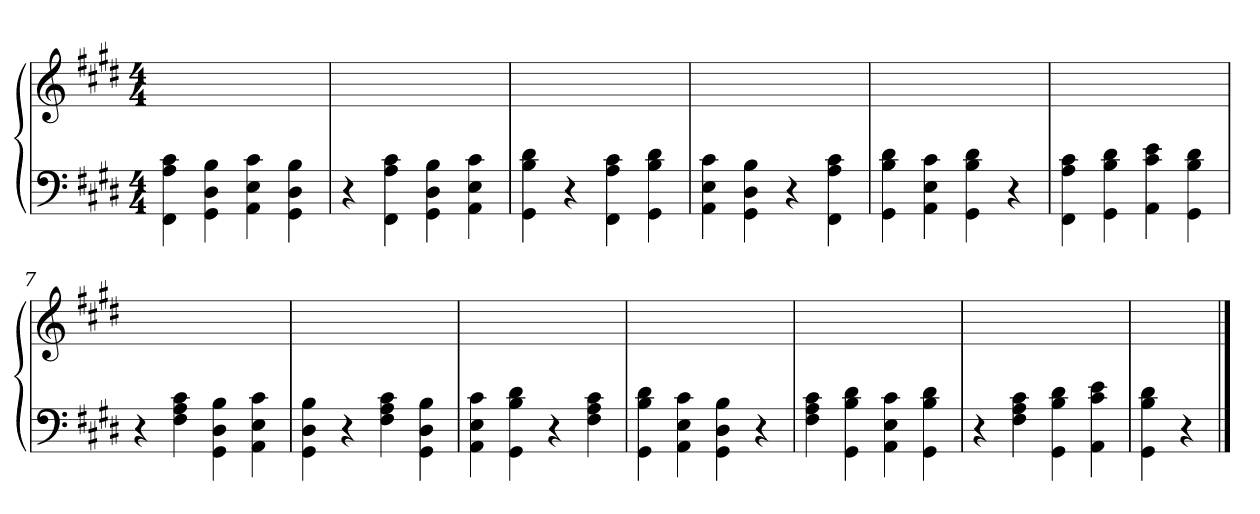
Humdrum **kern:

**kern	**kern
*part2	*part1
*staff2	*staff1
*clefF4	*clefG2
*k[f#c#g#d#]	*k[f#c#g#d#]
*E:	*E:
*M4/4	*M4/4
*MM60	*MM60
=1	=1
4FF# 4A 4c#	1ryy
4GG# 4D# 4B	.
4AA 4E 4c#	.
4GG# 4D# 4B	.
=2	=2
4r	1ryy
4FF# 4A 4c#	.
4GG# 4D# 4B	.
4AA 4E 4c#	.
=3	=3
4GG# 4B 4d#	1ryy
4r	.
4FF# 4A 4c#	.
4GG# 4B 4d#	.
=4	=4
4AA 4E 4c#	1ryy
4GG# 4D# 4B	.
4r	.
4FF# 4A 4c#	.
=5	=5
4GG# 4B 4d#	1ryy
4AA 4E 4c#	.
4GG# 4B 4d#	.
4r	.
=6	=6
4FF# 4A 4c#	1ryy
4GG# 4B 4d#	.
4AA 4c# 4e	.
4GG# 4B 4d#	.
=7	=7
4r	1ryy
4F# 4A 4c#	.
4GG# 4D# 4B	.
4AA 4E 4c#	.
=8	=8
4GG# 4D# 4B	1ryy
4r	.
4F# 4A 4c#	.
4GG# 4D# 4B	.
=9	=9
4AA 4E 4c#	1ryy
4GG# 4B 4d#	.
4r	.
4F# 4A 4c#	.
=10	=10
4GG# 4B 4d#	1ryy
4AA 4E 4c#	.
4GG# 4D# 4B	.
4r	.
=11	=11
4F# 4A 4c#	1ryy
4GG# 4B 4d#	.
4AA 4E 4c#	.
4GG# 4B 4d#	.
=12	=12
4r	1ryy
4F# 4A 4c#	.
4GG# 4B 4d#	.
4AA 4c# 4e	.
=13	=13
4GG# 4B 4d#	2ryy
4r	.
==	==
*-	*-
